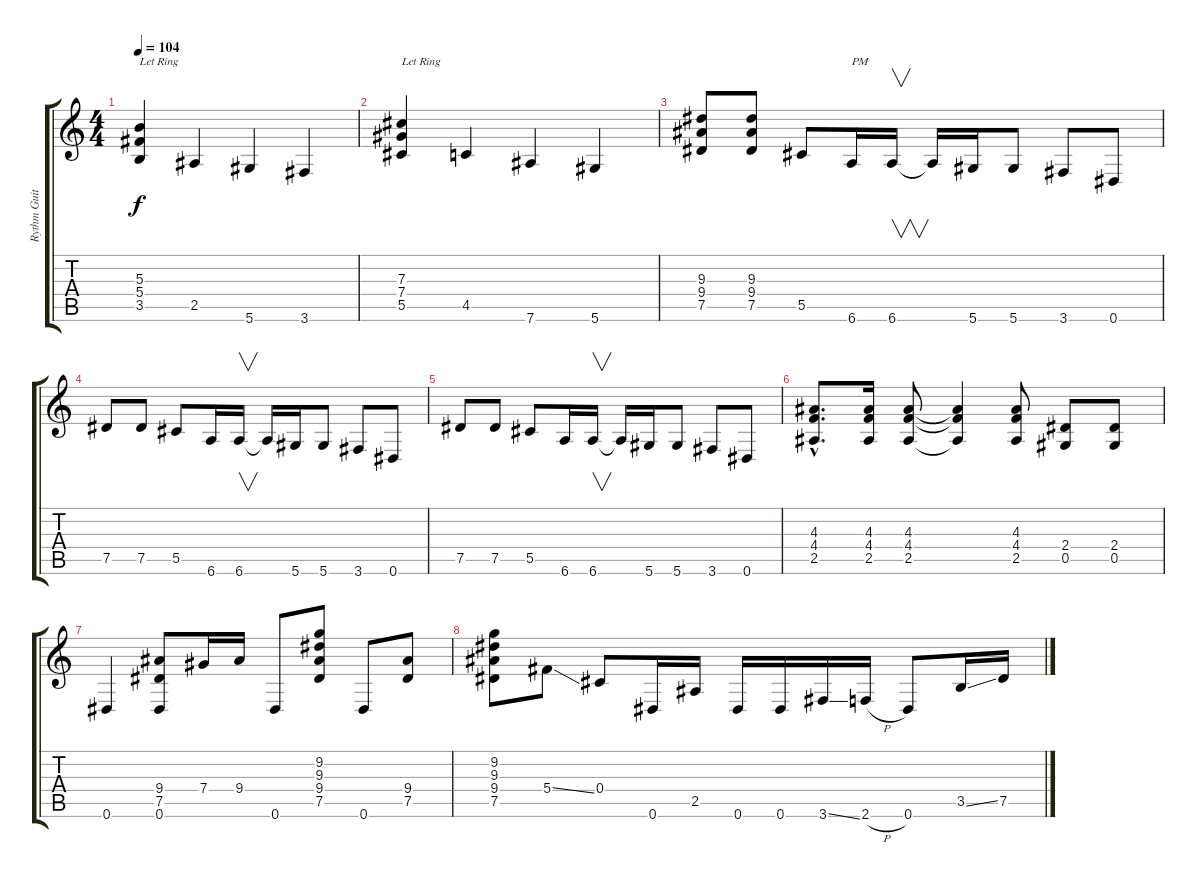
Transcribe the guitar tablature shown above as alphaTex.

\track ("Rythm Guitar 1" "Rythm Guit") {instrument overdrivenguitar}
\staff {score tabs}
\tuning (Eb4 Bb3 Gb3 Db3 Ab2 Eb2) {hide}
\ts (4 4)
\tempo 104
\clef g2
\ks c
(5.3 5.4 3.5).4{txt "Let Ring" dy f} 2.5.4 5.6.4 3.6.4 |
(7.3 7.4 5.5).4{txt "Let Ring"} 4.5.4 7.6.4 5.6.4 |
(9.3 9.4 7.5).8 (9.3 9.4 7.5).8 5.5.8 6.6.16{txt "PM"} 6.6.16{v} 6.6{t}.16 5.6.16 5.6.8 3.6.8 0.6.8 |
7.5.8 7.5.8 5.5.8 6.6.16 6.6.16{v} 6.6{t}.16 5.6.16 5.6.8 3.6.8 0.6.8 |
7.5.8 7.5.8 5.5.8 6.6.16 6.6.16{v} 6.6{t}.16 5.6.16 5.6.8 3.6.8 0.6.8 |
(4.3{hac} 4.4{hac} 2.5{hac}).8{d} (4.3 4.4 2.5).16 (4.3 4.4 2.5).8 (4.3{t} 4.4{t} 2.5{t}).4 (4.3 4.4 2.5).8 (2.4 0.5).8 (2.4 0.5).8 |
0.6.4 (9.4 7.5 0.6).8 7.4.16 9.4.16 0.6.8 (9.2 9.3 9.4 7.5).8 0.6.8 (9.4 7.5).8 |
(9.2 9.3 9.4 7.5).8 5.4{ss}.8 0.4.8 0.6.16 2.5.16 0.6.16 0.6.16 3.6{ss}.16 2.6{h}.16 0.6.8 3.5{ss}.16 7.5.16
